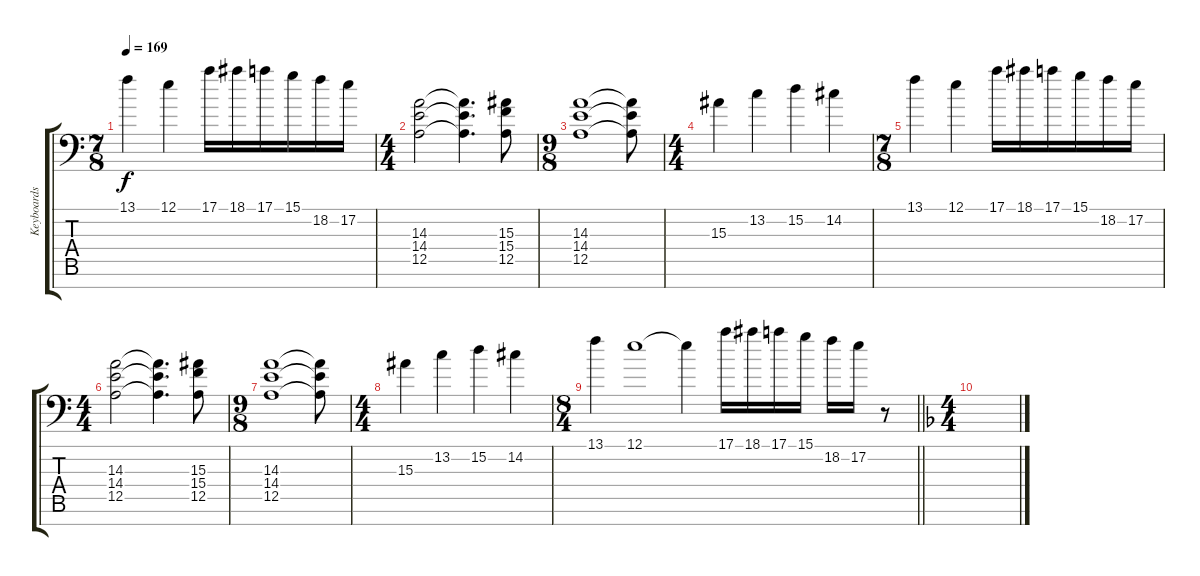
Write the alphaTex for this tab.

\track ("Keyboards 2" "Keyboards ") {instrument stringensemble1}
\staff {score tabs}
\tuning (E4 B3 G3 D3 A2 E2 A1) {hide}
\ts (7 8)
\tempo 169
\clef f4
\ks c
13.1.4{dy f} 12.1.4 17.1.16 18.1.16 17.1.16 15.1.16 18.2.16 17.2.16 |
\ts (4 4)
(14.3 14.4 12.5).2 (14.3{t} 14.4{t} 12.5{t}).4{d} (15.3 15.4 12.5).8 |
\ts (9 8)
(14.3 14.4 12.5).1 (14.3{t} 14.4{t} 12.5{t}).8 |
\ts (4 4)
15.3.4 13.2.4 15.2.4 14.2.4 |
\ts (7 8)
13.1.4 12.1.4 17.1.16 18.1.16 17.1.16 15.1.16 18.2.16 17.2.16 |
\ts (4 4)
(14.3 14.4 12.5).2 (14.3{t} 14.4{t} 12.5{t}).4{d} (15.3 15.4 12.5).8 |
\ts (9 8)
(14.3 14.4 12.5).1 (14.3{t} 14.4{t} 12.5{t}).8 |
\ts (4 4)
15.3.4 13.2.4 15.2.4 14.2.4 |
\ts (8 4)
\barLineRight lightlight
13.1.4 12.1.1 12.1{t}.4 17.1.16 18.1.16 17.1.16 15.1.16 18.2.16 17.2.16 r.8 |
\ts (4 4)
\ks f
